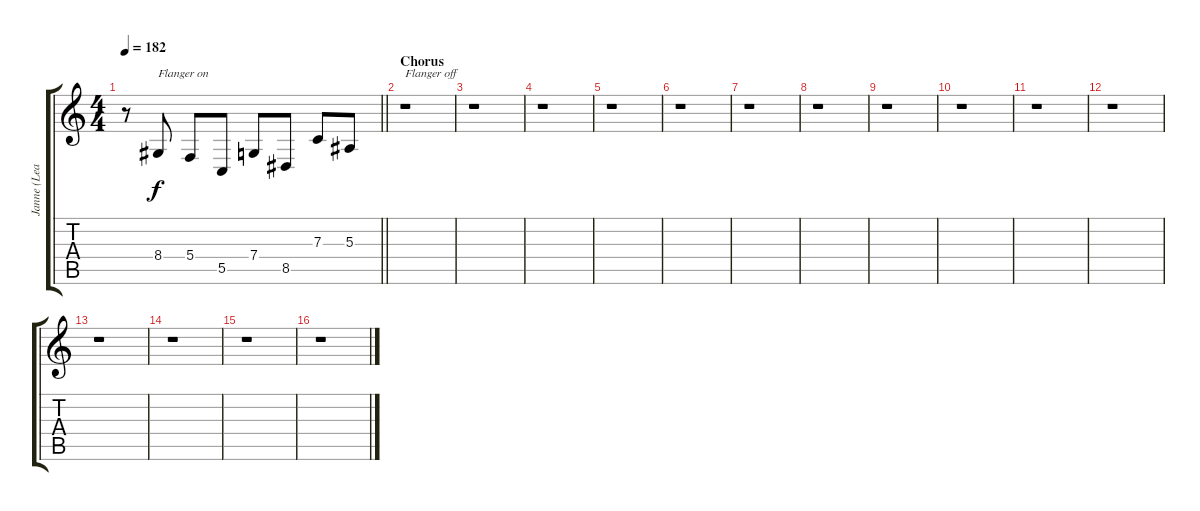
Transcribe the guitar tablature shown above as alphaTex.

\track ("Janne (Lead II)" "Janne (Lea") {instrument synthstrings2}
\staff {score tabs}
\tuning (D4 A3 F3 C3 G2 D2) {hide}
\ts (4 4)
\tempo 182
\clef g2
\barLineRight lightlight
\ks c
r.8{dy mp} 8.4.8{txt "Flanger on" dy f volume 6 balance 8 instrument stringensemble1} 5.4.8 5.5.8 7.4.8 8.5.8 7.3.8 5.3.8 |
\section ("" "Chorus")
r.1{txt "Flanger off"} |
r.1 |
r.1 |
r.1 |
r.1 |
r.1 |
r.1 |
r.1 |
r.1 |
r.1 |
r.1 |
r.1 |
r.1 |
r.1 |
r.1
